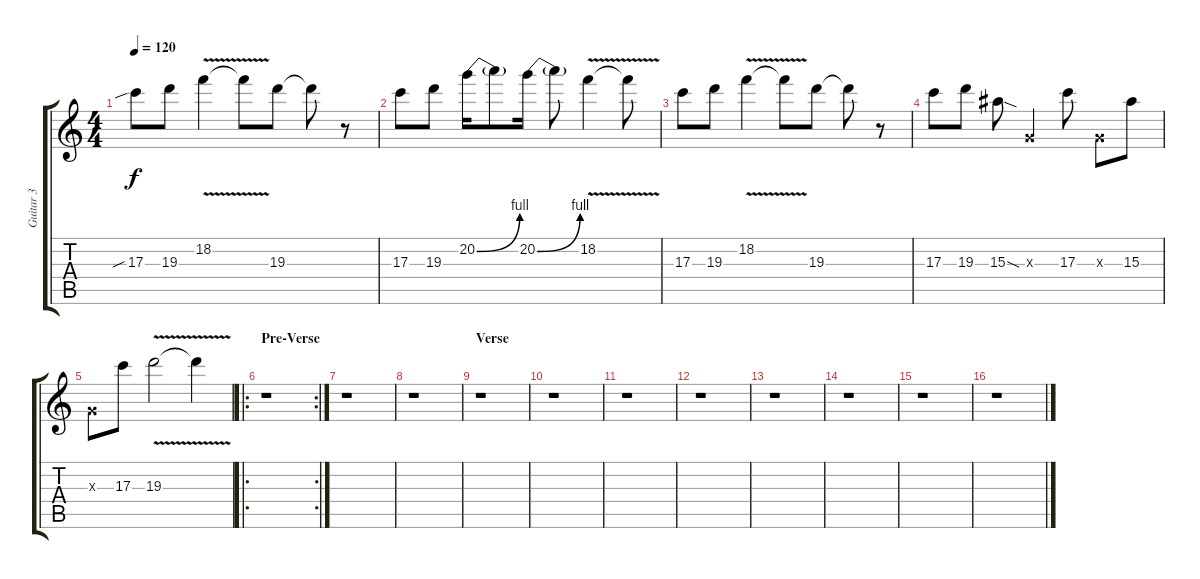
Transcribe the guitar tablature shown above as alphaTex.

\track ("Guitar 3" "Guitar 3") {instrument distortionguitar}
\staff {score tabs}
\tuning (E4 B3 G3 D3 A2 E2) {hide}
\ts (4 4)
\tempo 120
\clef g2
\ks c
17.3{sib}.8{dy f} 19.3.8 18.2{v}.4 18.2{t}.8 19.3.8 19.3{t}.8 r.8 |
17.3.8 19.3.8 20.2{be (bend 0 0 60 4)}.16 20.2{t}.8 20.2{be (bend 0 0 60 4)}.16 20.2{t}.8 18.2{v}.4 18.2{t}.8 |
17.3.8 19.3.8 18.2{v}.4 18.2{t}.8 19.3.8 19.3{t}.8 r.8 |
17.3.8 19.3.8 15.3{sod}.8 0.3{x}.4 17.3.8 0.3{x}.8 15.3.8 |
0.3{x}.8 17.3.8 19.3{v}.2 19.3{t}.4 |
\ro
\rc 2
\section ("" "Pre-Verse")
r.1 |
r.1 |
r.1 |
\section ("" "Verse")
r.1 |
r.1 |
r.1 |
r.1 |
r.1 |
r.1 |
r.1 |
r.1
